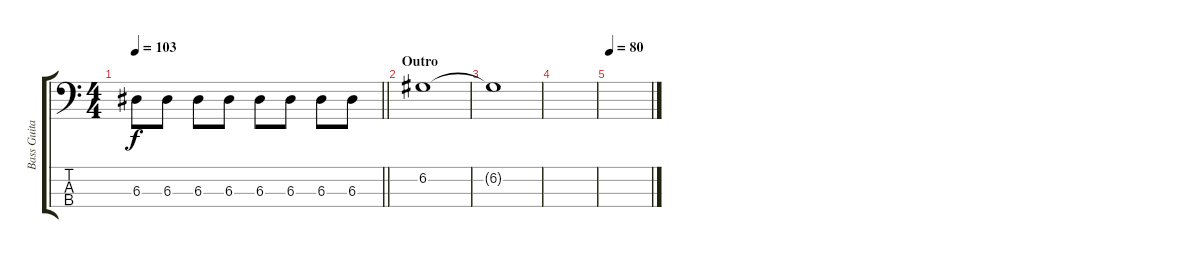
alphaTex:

\track ("Bass Guitar" "Bass Guita") {instrument electricbassfinger}
\staff {score tabs}
\tuning (G2 D2 A1 E1) {hide}
\ts (4 4)
\tempo 103
\clef f4
\barLineRight lightlight
\ks c
6.3.8{dy f} 6.3.8 6.3.8 6.3.8 6.3.8 6.3.8 6.3.8 6.3.8 |
\section ("" "Outro")
6.2.1 |
6.2{t}.1 |
|
\tempo 80
